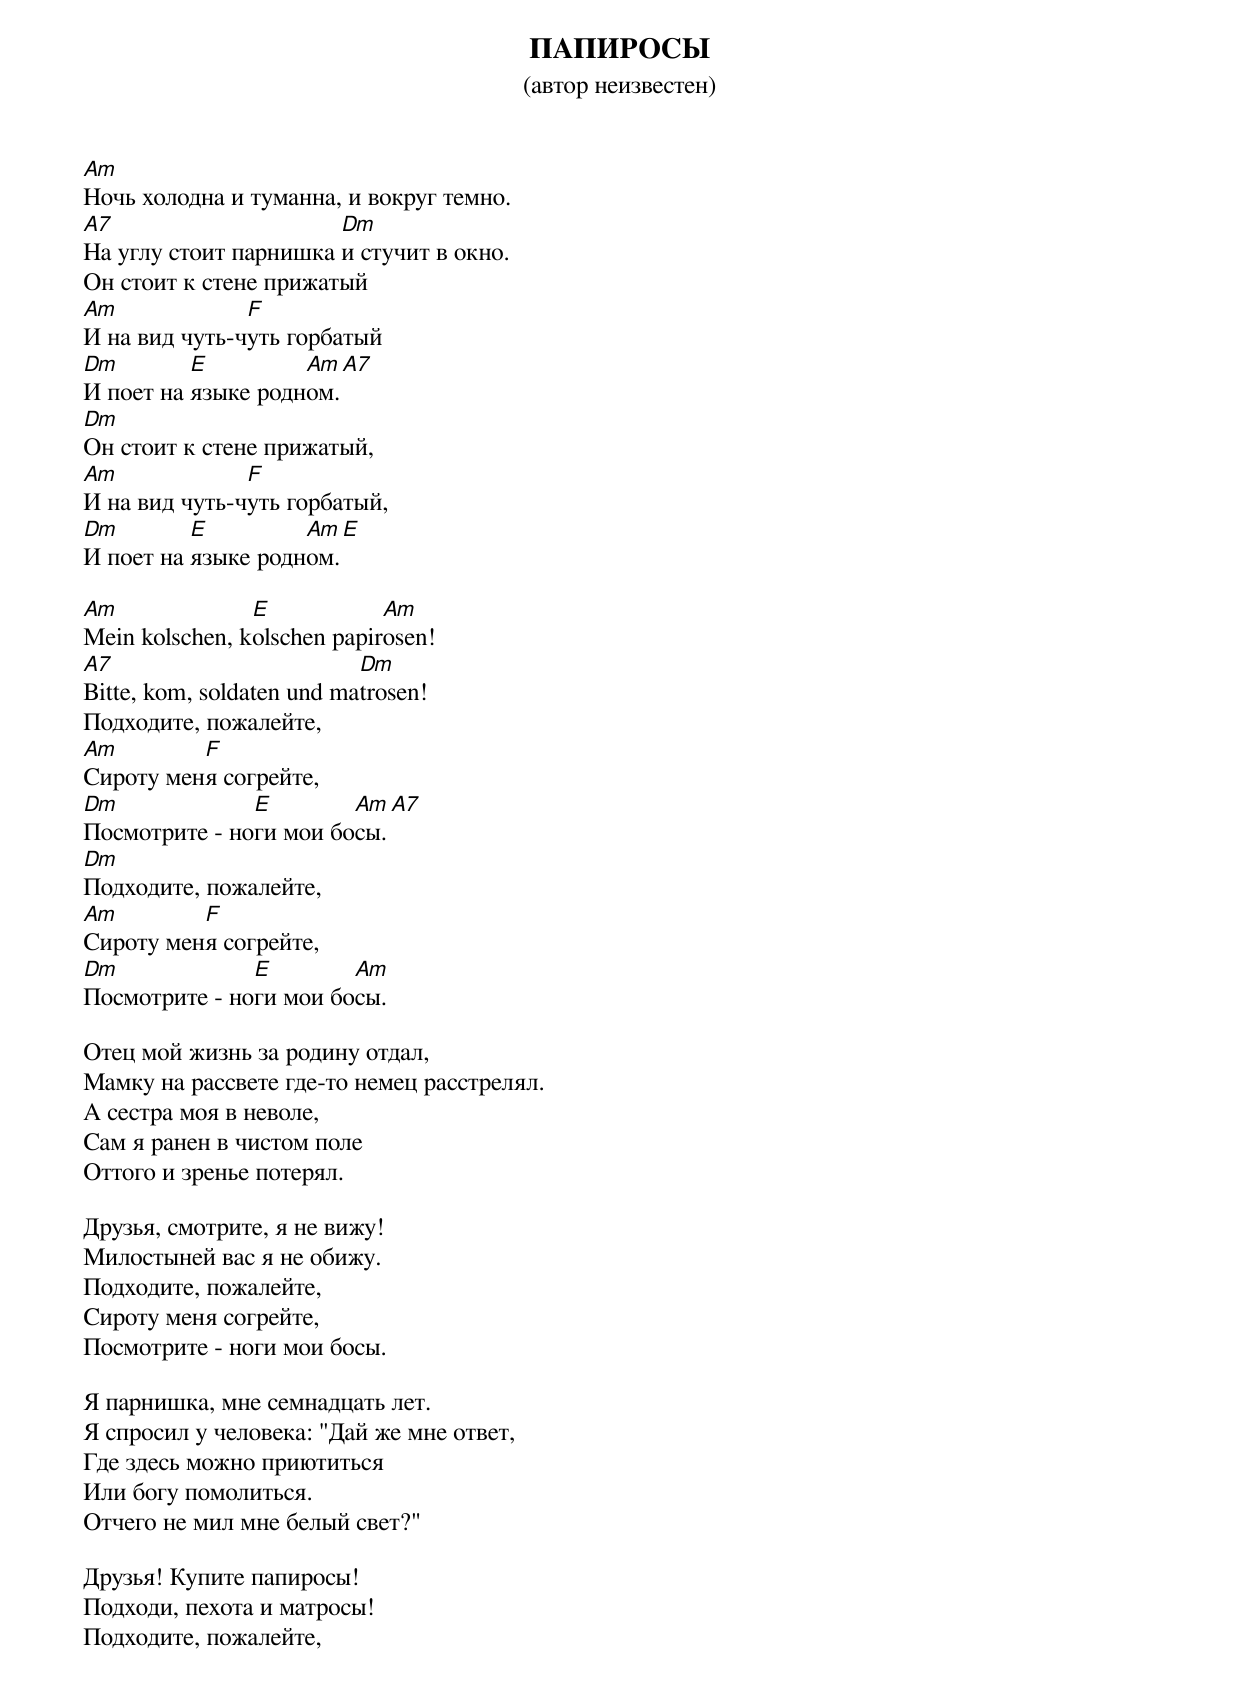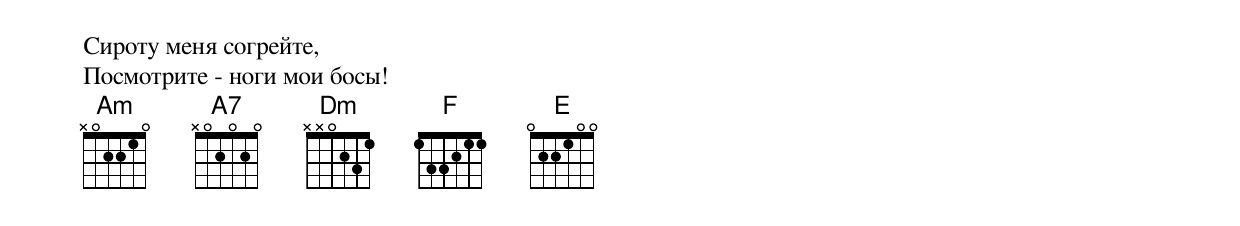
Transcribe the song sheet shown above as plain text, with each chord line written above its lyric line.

 ПАПИРОСЫ
(автор неизвестен)

Am
Ночь холодна и туманна, и вокруг темно.
A7                     Dm
На углу стоит парнишка и стучит в окно.
Он стоит к стене прижатый
Am             F
И на вид чуть-чуть горбатый
Dm        E         Am A7
И поет на языке родном.
Dm
Он стоит к стене прижатый,
Am             F
И на вид чуть-чуть горбатый,
Dm        E         Am E
И поет на языке родном.

Am              E            Am
Mein kolschen, kolschen papirosen!
A7                         Dm
Bitte, kom, soldaten und matrosen!
Подходите, пожалейте,
Am        F
Сироту меня согрейте,
Dm             E        Am A7
Посмотрите - ноги мои босы.
Dm
Подходите, пожалейте,
Am        F
Сироту меня согрейте,
Dm             E        Am
Посмотрите - ноги мои босы.

Отец мой жизнь за родину отдал,
Мамку на рассвете где-то немец расстрелял.
А сестра моя в неволе,
Сам я ранен в чистом поле
Оттого и зренье потерял.

Друзья, смотрите, я не вижу!
Милостыней вас я не обижу.
Подходите, пожалейте,
Сироту меня согрейте,
Посмотрите - ноги мои босы.

Я парнишка, мне семнадцать лет.
Я спросил у человека: "Дай же мне ответ,
Где здесь можно приютиться
Или богу помолиться.
Отчего не мил мне белый свет?"

Друзья! Купите папиросы!
Подходи, пехота и матросы!
Подходите, пожалейте,
Сироту меня согрейте,
Посмотрите - ноги мои босы!
